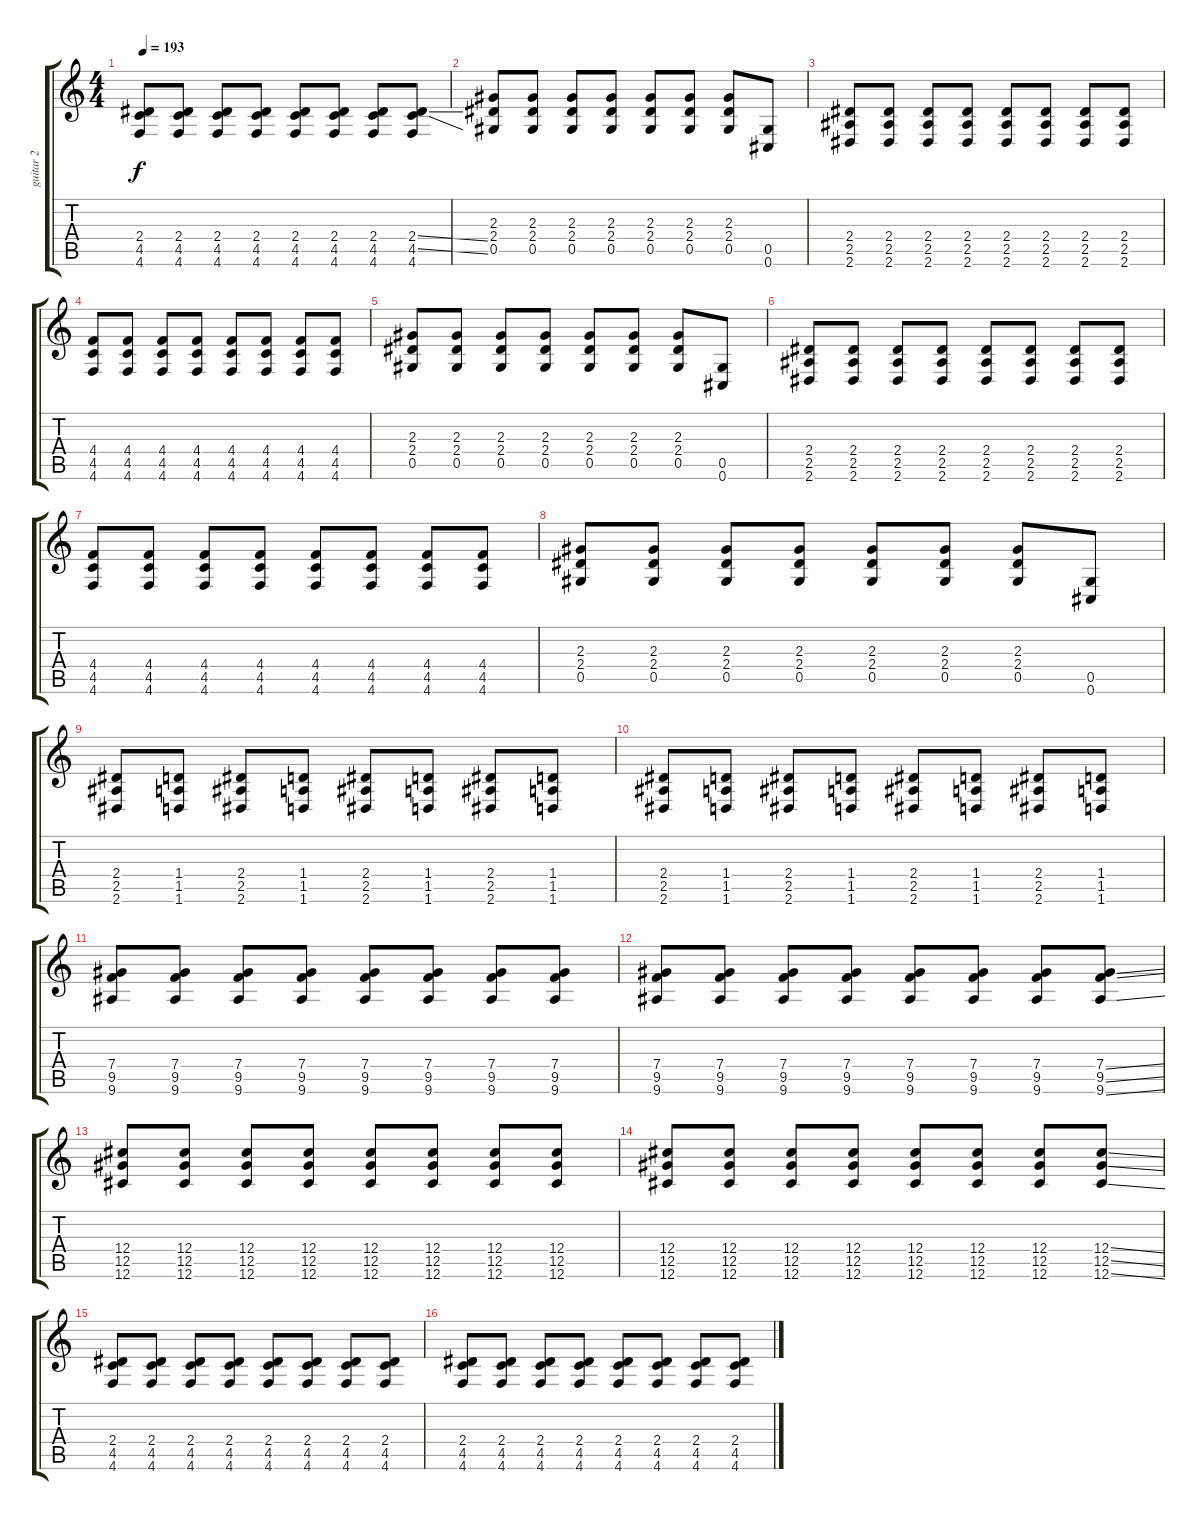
\track ("guitar 2" "guitar 2") {instrument distortionguitar}
\staff {score tabs}
\tuning (Eb4 Bb3 Gb3 Db3 Ab2 Db2) {hide}
\ts (4 4)
\tempo 193
\clef g2
\ks c
(2.4 4.5 4.6).8{dy f} (2.4 4.5 4.6).8 (2.4 4.5 4.6).8 (2.4 4.5 4.6).8 (2.4 4.5 4.6).8 (2.4 4.5 4.6).8 (2.4 4.5 4.6).8 (2.4{ss} 4.5{ss} 4.6).8 |
(2.3 2.4 0.5).8 (2.3 2.4 0.5).8 (2.3 2.4 0.5).8 (2.3 2.4 0.5).8 (2.3 2.4 0.5).8 (2.3 2.4 0.5).8 (2.3 2.4 0.5).8 (0.5 0.6).8 |
(2.4 2.5 2.6).8 (2.4 2.5 2.6).8 (2.4 2.5 2.6).8 (2.4 2.5 2.6).8 (2.4 2.5 2.6).8 (2.4 2.5 2.6).8 (2.4 2.5 2.6).8 (2.4 2.5 2.6).8 |
(4.4 4.5 4.6).8 (4.4 4.5 4.6).8 (4.4 4.5 4.6).8 (4.4 4.5 4.6).8 (4.4 4.5 4.6).8 (4.4 4.5 4.6).8 (4.4 4.5 4.6).8 (4.4 4.5 4.6).8 |
(2.3 2.4 0.5).8 (2.3 2.4 0.5).8 (2.3 2.4 0.5).8 (2.3 2.4 0.5).8 (2.3 2.4 0.5).8 (2.3 2.4 0.5).8 (2.3 2.4 0.5).8 (0.5 0.6).8 |
(2.4 2.5 2.6).8 (2.4 2.5 2.6).8 (2.4 2.5 2.6).8 (2.4 2.5 2.6).8 (2.4 2.5 2.6).8 (2.4 2.5 2.6).8 (2.4 2.5 2.6).8 (2.4 2.5 2.6).8 |
(4.4 4.5 4.6).8 (4.4 4.5 4.6).8 (4.4 4.5 4.6).8 (4.4 4.5 4.6).8 (4.4 4.5 4.6).8 (4.4 4.5 4.6).8 (4.4 4.5 4.6).8 (4.4 4.5 4.6).8 |
(2.3 2.4 0.5).8 (2.3 2.4 0.5).8 (2.3 2.4 0.5).8 (2.3 2.4 0.5).8 (2.3 2.4 0.5).8 (2.3 2.4 0.5).8 (2.3 2.4 0.5).8 (0.5 0.6).8 |
(2.4 2.5 2.6).8 (1.4 1.5 1.6).8 (2.4 2.5 2.6).8 (1.4 1.5 1.6).8 (2.4 2.5 2.6).8 (1.4 1.5 1.6).8 (2.4 2.5 2.6).8 (1.4 1.5 1.6).8 |
(2.4 2.5 2.6).8 (1.4 1.5 1.6).8 (2.4 2.5 2.6).8 (1.4 1.5 1.6).8 (2.4 2.5 2.6).8 (1.4 1.5 1.6).8 (2.4 2.5 2.6).8 (1.4 1.5 1.6).8 |
(7.4 9.5 9.6).8 (7.4 9.5 9.6).8 (7.4 9.5 9.6).8 (7.4 9.5 9.6).8 (7.4 9.5 9.6).8 (7.4 9.5 9.6).8 (7.4 9.5 9.6).8 (7.4 9.5 9.6).8 |
(7.4 9.5 9.6).8 (7.4 9.5 9.6).8 (7.4 9.5 9.6).8 (7.4 9.5 9.6).8 (7.4 9.5 9.6).8 (7.4 9.5 9.6).8 (7.4 9.5 9.6).8 (7.4{ss} 9.5{ss} 9.6{ss}).8 |
(12.4 12.5 12.6).8 (12.4 12.5 12.6).8 (12.4 12.5 12.6).8 (12.4 12.5 12.6).8 (12.4 12.5 12.6).8 (12.4 12.5 12.6).8 (12.4 12.5 12.6).8 (12.4 12.5 12.6).8 |
(12.4 12.5 12.6).8 (12.4 12.5 12.6).8 (12.4 12.5 12.6).8 (12.4 12.5 12.6).8 (12.4 12.5 12.6).8 (12.4 12.5 12.6).8 (12.4 12.5 12.6).8 (12.4{ss} 12.5{ss} 12.6{ss}).8 |
(2.4 4.5 4.6).8 (2.4 4.5 4.6).8 (2.4 4.5 4.6).8 (2.4 4.5 4.6).8 (2.4 4.5 4.6).8 (2.4 4.5 4.6).8 (2.4 4.5 4.6).8 (2.4 4.5 4.6).8 |
(2.4 4.5 4.6).8 (2.4 4.5 4.6).8 (2.4 4.5 4.6).8 (2.4 4.5 4.6).8 (2.4 4.5 4.6).8 (2.4 4.5 4.6).8 (2.4 4.5 4.6).8 (2.4{ss} 4.5{ss} 4.6{ss}).8
